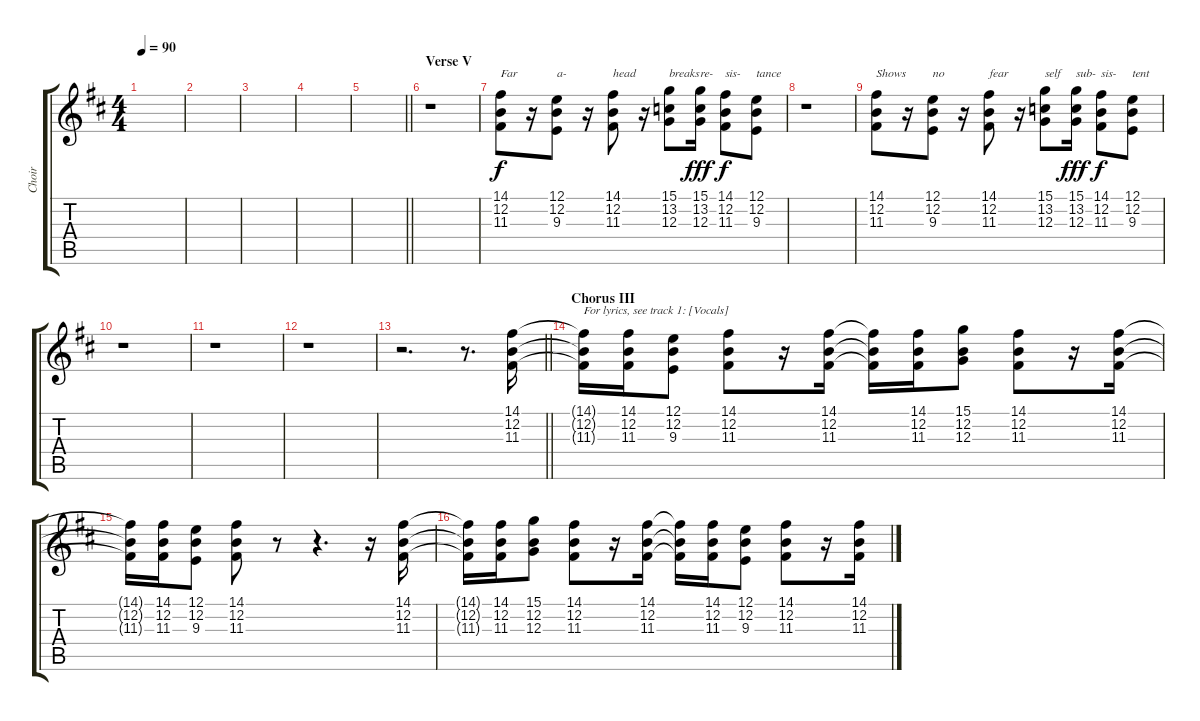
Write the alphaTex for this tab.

\track ("Choir" "Choir") {instrument choiraahs}
\staff {score tabs}
\tuning (E4 B3 G3 D3 A2 E2) {hide}
\ts (4 4)
\tempo 90
\clef g2
\ks bminor
|
|
|
|
\barLineRight lightlight
|
\section ("" "Verse V")
r.1 |
(14.1 12.2 11.3).8{txt "Far"} r.16 (12.1 12.2 9.3).8{txt "a-"} r.16 (14.1 12.2 11.3).8{txt "head"} r.16 (15.1 13.2 12.3).8{txt "breaks"} (15.1 13.2 12.3).16{txt "re-" dy fff} (14.1 12.2 11.3).8{txt "sis-" dy f} (12.1 12.2 9.3).8{txt "tance"} |
r.1 |
(14.1 12.2 11.3).8{txt "Shows"} r.16 (12.1 12.2 9.3).8{txt "no"} r.16 (14.1 12.2 11.3).8{txt "fear"} r.16 (15.1 13.2 12.3).8{txt "self"} (15.1 13.2 12.3).16{txt "sub-" dy fff} (14.1 12.2 11.3).8{txt "sis-" dy f} (12.1 12.2 9.3).8{txt "tent"} |
r.1 |
r.1 |
r.1 |
\barLineRight lightlight
r.2{d} r.8{d} (14.1 12.2 11.3).16 |
\section ("" "Chorus III")
(14.1{t} 12.2{t} 11.3{t}).16{txt "For lyrics, see track 1: [Vocals]"} (14.1 12.2 11.3).16 (12.1 12.2 9.3).8 (14.1 12.2 11.3).8 r.16 (14.1 12.2 11.3).16 (14.1{t} 12.2{t} 11.3{t}).16 (14.1 12.2 11.3).16 (15.1 12.2 12.3).8 (14.1 12.2 11.3).8 r.16 (14.1 12.2 11.3).16 |
(14.1{t} 12.2{t} 11.3{t}).16 (14.1 12.2 11.3).16 (12.1 12.2 9.3).8 (14.1 12.2 11.3).8 r.8 r.4{d} r.16 (14.1 12.2 11.3).16 |
(14.1{t} 12.2{t} 11.3{t}).16 (14.1 12.2 11.3).16 (15.1 12.2 12.3).8 (14.1 12.2 11.3).8 r.16 (14.1 12.2 11.3).16 (14.1{t} 12.2{t} 11.3{t}).16 (14.1 12.2 11.3).16 (12.1 12.2 9.3).8 (14.1 12.2 11.3).8 r.16 (14.1 12.2 11.3).16
